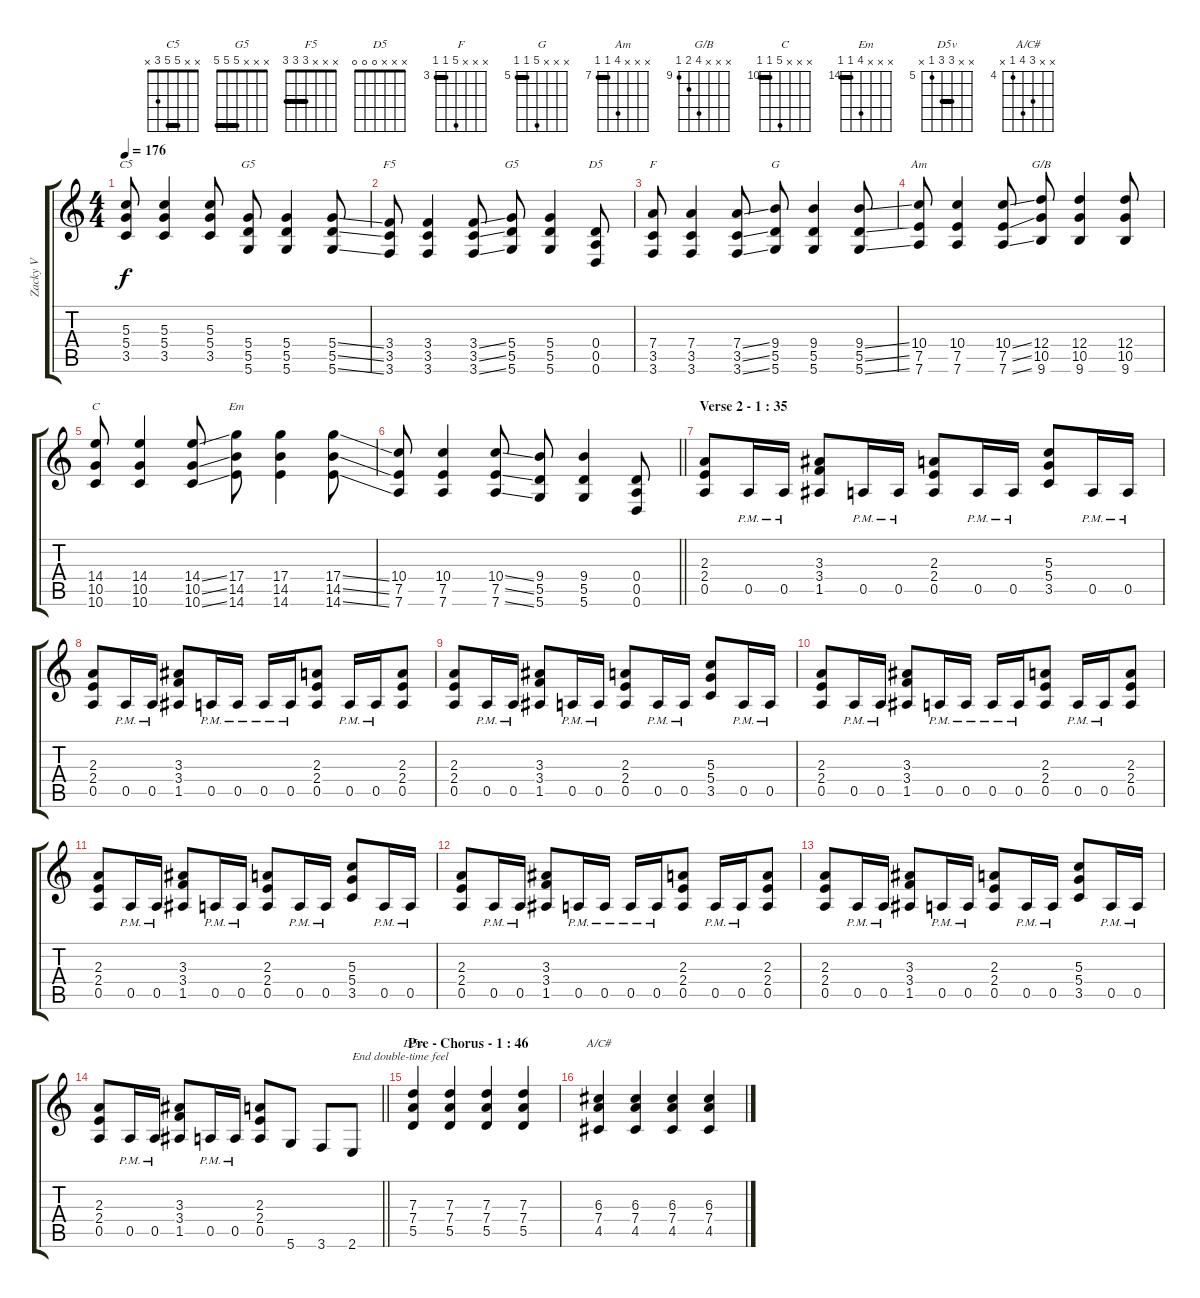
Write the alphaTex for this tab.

\track ("   Zacky Vengeance - Rhythm" "   Zacky V") {instrument overdrivenguitar}
\staff {score tabs}
\tuning (E4 B3 G3 D3 A2 D2) {hide}
\chord ("C5" x x 5 5 3 x) {barre 5}
\chord ("G5" x x x 5 5 5) {firstfret 5 barre 5}
\chord ("F5" x x x 3 3 3) {barre 3}
\chord ("G5" x x x 5 5 5) {barre 5}
\chord ("D5" x x x 0 0 0)
\chord ("F" x x x 7 3 3) {firstfret 3 barre 3}
\chord ("G" x x x 9 5 5) {firstfret 5 barre 5}
\chord ("Am" x x x 10 7 7) {firstfret 7 barre 7}
\chord ("G/B" x x x 12 10 9) {firstfret 9}
\chord ("C" x x x 14 10 10) {firstfret 10 barre 10}
\chord ("Em" x x x 17 14 14) {firstfret 14 barre 14}
\chord ("D5v" x x 7 7 5 x) {firstfret 5 barre 7}
\chord ("A/C#" x x 6 7 4 x) {firstfret 4}
\ts (4 4)
\tempo 176
\clef g2
\ks c
(5.3 5.4 3.5).8{ch "C5" dy f} (5.3 5.4 3.5).4 (5.3 5.4 3.5).8 (5.4 5.5 5.6).8{ch "G5"} (5.4 5.5 5.6).4 (5.4{ss} 5.5{ss} 5.6{ss}).8 |
(3.4 3.5 3.6).8{ch "F5"} (3.4 3.5 3.6).4 (3.4{ss} 3.5{ss} 3.6{ss}).8 (5.4 5.5 5.6).8{ch "G5"} (5.4 5.5 5.6).4 (0.4 0.5 0.6).8{ch "D5"} |
(7.4 3.5 3.6).8{ch "F"} (7.4 3.5 3.6).4 (7.4{ss} 3.5{ss} 3.6{ss}).8 (9.4 5.5 5.6).8{ch "G"} (9.4 5.5 5.6).4 (9.4{ss} 5.5{ss} 5.6{ss}).8 |
(10.4 7.5 7.6).8{ch "Am"} (10.4 7.5 7.6).4 (10.4{ss} 7.5{ss} 7.6{ss}).8 (12.4 10.5 9.6).8{ch "G/B"} (12.4 10.5 9.6).4 (12.4 10.5 9.6).8 |
(14.4 10.5 10.6).8{ch "C"} (14.4 10.5 10.6).4 (14.4{ss} 10.5{ss} 10.6{ss}).8 (17.4 14.5 14.6).8{ch "Em"} (17.4 14.5 14.6).4 (17.4{ss} 14.5{ss} 14.6{ss}).8 |
\barLineRight lightlight
(10.4 7.5 7.6).8 (10.4 7.5 7.6).4 (10.4{ss} 7.5{ss} 7.6{ss}).8 (9.4 5.5 5.6).8 (9.4 5.5 5.6).4 (0.4 0.5 0.6).8 |
\section ("" "Verse 2 - 1 : 35")
(2.3 2.4 0.5).8 0.5{pm}.16 0.5{pm}.16 (3.3 3.4 1.5).8 0.5{pm}.16 0.5{pm}.16 (2.3 2.4 0.5).8 0.5{pm}.16 0.5{pm}.16 (5.3 5.4 3.5).8 0.5{pm}.16 0.5{pm}.16 |
(2.3 2.4 0.5).8 0.5{pm}.16 0.5{pm}.16 (3.3 3.4 1.5).8 0.5{pm}.16 0.5{pm}.16 0.5{pm}.16 0.5{pm}.16 (2.3 2.4 0.5).8 0.5{pm}.16 0.5{pm}.16 (2.3 2.4 0.5).8 |
(2.3 2.4 0.5).8 0.5{pm}.16 0.5{pm}.16 (3.3 3.4 1.5).8 0.5{pm}.16 0.5{pm}.16 (2.3 2.4 0.5).8 0.5{pm}.16 0.5{pm}.16 (5.3 5.4 3.5).8 0.5{pm}.16 0.5{pm}.16 |
(2.3 2.4 0.5).8 0.5{pm}.16 0.5{pm}.16 (3.3 3.4 1.5).8 0.5{pm}.16 0.5{pm}.16 0.5{pm}.16 0.5{pm}.16 (2.3 2.4 0.5).8 0.5{pm}.16 0.5{pm}.16 (2.3 2.4 0.5).8 |
(2.3 2.4 0.5).8 0.5{pm}.16 0.5{pm}.16 (3.3 3.4 1.5).8 0.5{pm}.16 0.5{pm}.16 (2.3 2.4 0.5).8 0.5{pm}.16 0.5{pm}.16 (5.3 5.4 3.5).8 0.5{pm}.16 0.5{pm}.16 |
(2.3 2.4 0.5).8 0.5{pm}.16 0.5{pm}.16 (3.3 3.4 1.5).8 0.5{pm}.16 0.5{pm}.16 0.5{pm}.16 0.5{pm}.16 (2.3 2.4 0.5).8 0.5{pm}.16 0.5{pm}.16 (2.3 2.4 0.5).8 |
(2.3 2.4 0.5).8 0.5{pm}.16 0.5{pm}.16 (3.3 3.4 1.5).8 0.5{pm}.16 0.5{pm}.16 (2.3 2.4 0.5).8 0.5{pm}.16 0.5{pm}.16 (5.3 5.4 3.5).8 0.5{pm}.16 0.5{pm}.16 |
\barLineRight lightlight
(2.3 2.4 0.5).8 0.5{pm}.16 0.5{pm}.16 (3.3 3.4 1.5).8 0.5{pm}.16 0.5{pm}.16 (2.3 2.4 0.5).8 5.6.8 3.6.8 2.6.8{txt "End double-time feel"} |
\section ("" "Pre - Chorus - 1 : 46")
(7.3 7.4 5.5).4{ch "D5v"} (7.3 7.4 5.5).4 (7.3 7.4 5.5).4 (7.3 7.4 5.5).4 |
(6.3 7.4 4.5).4{ch "A/C#"} (6.3 7.4 4.5).4 (6.3 7.4 4.5).4 (6.3 7.4 4.5).4
